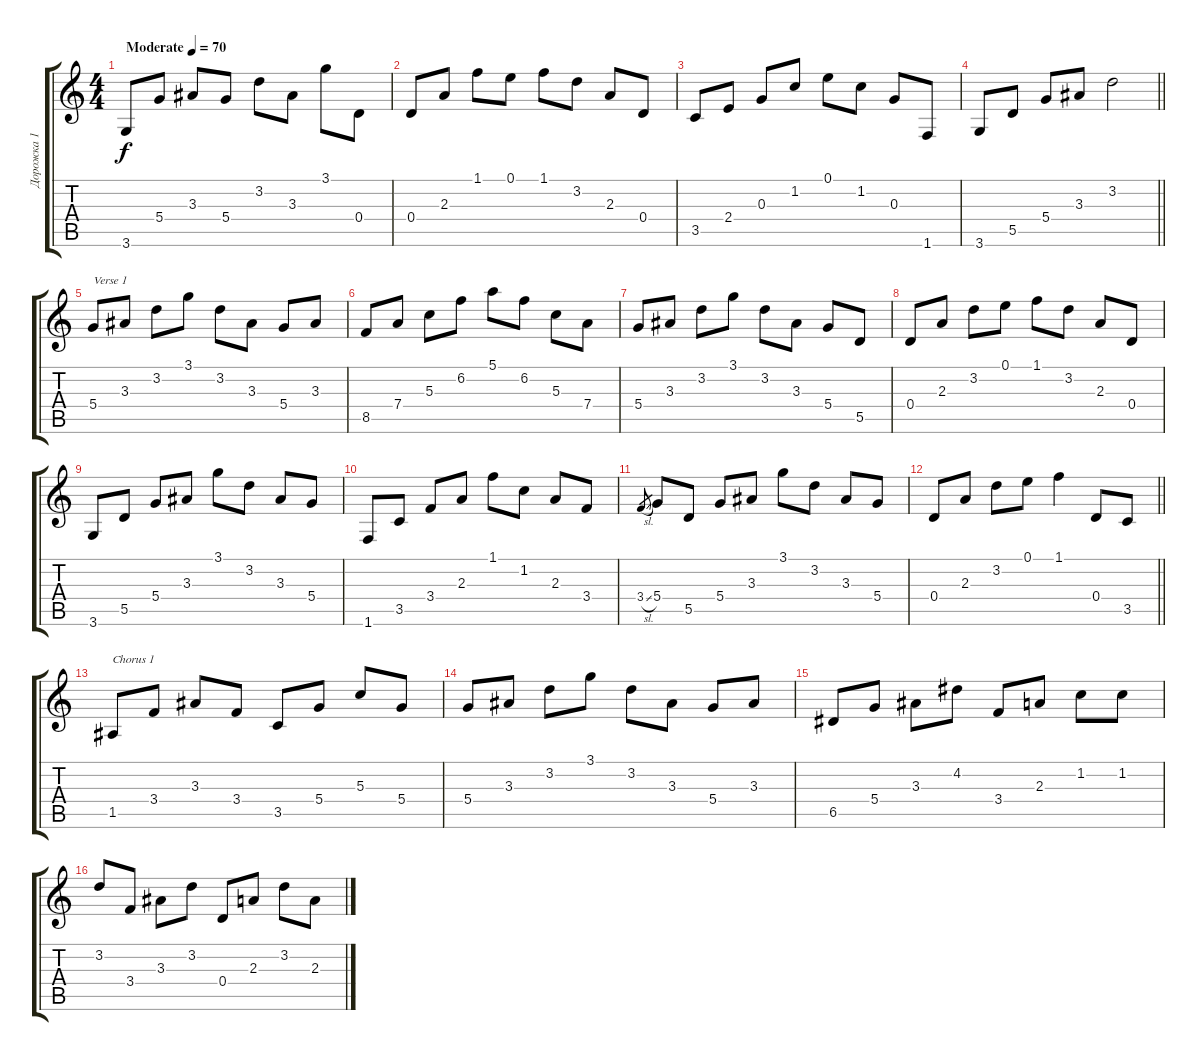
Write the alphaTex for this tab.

\track ("Дорожка 1" "Дорожка 1") {instrument acousticguitarsteel}
\staff {score tabs}
\tuning (E4 B3 G3 D3 A2 E2) {hide}
\ts (4 4)
\tempo (70 "Moderate")
\clef g2
\ks c
3.6.8{dy f instrument acousticguitarsteel} 5.4.8 3.3.8 5.4.8 3.2.8 3.3.8 3.1.8 0.4.8 |
0.4.8 2.3.8 1.1.8 0.1.8 1.1.8 3.2.8 2.3.8 0.4.8 |
3.5.8 2.4.8 0.3.8 1.2.8 0.1.8 1.2.8 0.3.8 1.6.8 |
\barLineRight lightlight
3.6.8 5.5.8 5.4.8 3.3.8 3.2.2 |
5.4.8{txt "Verse 1"} 3.3.8 3.2.8 3.1.8 3.2.8 3.3.8 5.4.8 3.3.8 |
8.5.8 7.4.8 5.3.8 6.2.8 5.1.8 6.2.8 5.3.8 7.4.8 |
5.4.8 3.3.8 3.2.8 3.1.8 3.2.8 3.3.8 5.4.8 5.5.8 |
0.4.8 2.3.8 3.2.8 0.1.8 1.1.8 3.2.8 2.3.8 0.4.8 |
3.6.8 5.5.8 5.4.8 3.3.8 3.1.8 3.2.8 3.3.8 5.4.8 |
1.6.8 3.5.8 3.4.8 2.3.8 1.1.8 1.2.8 2.3.8 3.4.8 |
3.4{sl}.8{gr} 5.4.8 5.5.8 5.4.8 3.3.8 3.1.8 3.2.8 3.3.8 5.4.8 |
\barLineRight lightlight
0.4.8 2.3.8 3.2.8 0.1.8 1.1.4 0.4.8 3.5.8 |
1.5.8{txt "Chorus 1"} 3.4.8 3.3.8 3.4.8 3.5.8 5.4.8 5.3.8 5.4.8 |
5.4.8 3.3.8 3.2.8 3.1.8 3.2.8 3.3.8 5.4.8 3.3.8 |
6.5.8 5.4.8 3.3.8 4.2.8 3.4.8 2.3.8 1.2.8 1.2.8 |
3.2.8 3.4.8 3.3.8 3.2.8 0.4.8 2.3.8 3.2.8 2.3.8
